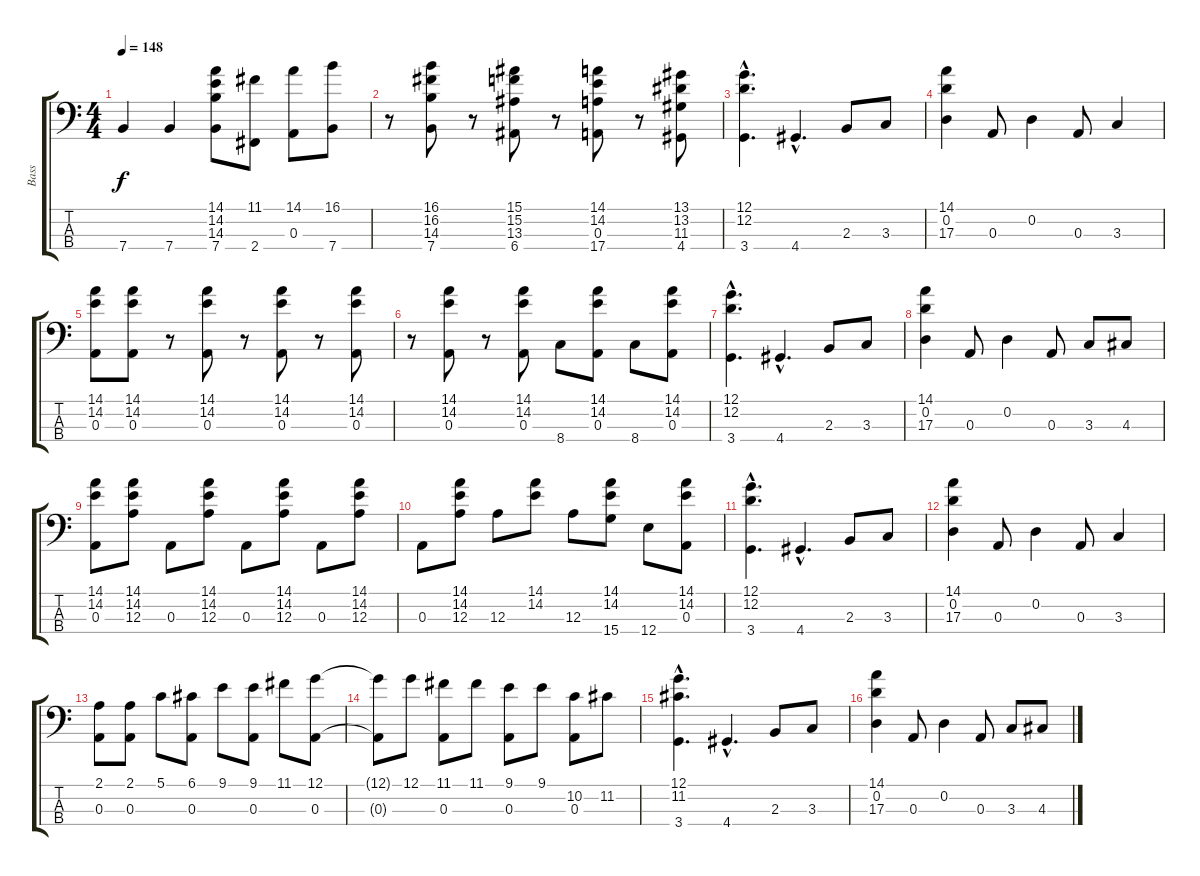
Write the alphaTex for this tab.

\track ("Bass" "Bass") {instrument electricbassfinger}
\staff {score tabs}
\tuning (G2 D2 A1 E1) {hide}
\ts (4 4)
\tempo 148
\clef f4
\ks c
7.4.4{dy f} 7.4.4 (14.1 14.2 14.3 7.4).8 (11.1 2.4).8 (14.1 0.3).8 (16.1 7.4).8 |
r.8 (16.1 16.2 14.3 7.4).8 r.8 (15.1 15.2 13.3 6.4).8 r.8 (14.1 14.2 0.3 17.4).8 r.8 (13.1 13.2 11.3 4.4).8 |
(12.1 12.2 3.4{hac}).4{d} 4.4{hac}.4{d} 2.3.8 3.3.8 |
(14.1 0.2 17.3).4 0.3.8 0.2.4 0.3.8 3.3.4 |
(14.1 14.2 0.3).8 (14.1 14.2 0.3).8 r.8 (14.1 14.2 0.3).8 r.8 (14.1 14.2 0.3).8 r.8 (14.1 14.2 0.3).8 |
r.8 (14.1 14.2 0.3).8 r.8 (14.1 14.2 0.3).8 8.4.8 (14.1 14.2 0.3).8 8.4.8 (14.1 14.2 0.3).8 |
(12.1 12.2 3.4{hac}).4{d} 4.4{hac}.4{d} 2.3.8 3.3.8 |
(14.1 0.2 17.3).4 0.3.8 0.2.4 0.3.8 3.3.8 4.3.8 |
(14.1 14.2 0.3).8 (14.1 14.2 12.3).8 0.3.8 (14.1 14.2 12.3).8 0.3.8 (14.1 14.2 12.3).8 0.3.8 (14.1 14.2 12.3).8 |
0.3.8 (14.1 14.2 12.3).8 12.3.8 (14.1 14.2).8 12.3.8 (14.1 14.2 15.4).8 12.4.8 (14.1 14.2 0.3).8 |
(12.1 12.2 3.4{hac}).4{d} 4.4{hac}.4{d} 2.3.8 3.3.8 |
(14.1 0.2 17.3).4 0.3.8 0.2.4 0.3.8 3.3.4 |
(2.1 0.3).8 (2.1 0.3).8 5.1.8 (6.1 0.3).8 9.1.8 (9.1 0.3).8 11.1.8 (12.1 0.3).8 |
(12.1{t} 0.3{t}).8 12.1.8 (11.1 0.3).8 11.1.8 (9.1 0.3).8 9.1.8 (10.2 0.3).8 11.2.8 |
(12.1 11.2 3.4{hac}).4{d} 4.4{hac}.4{d} 2.3.8 3.3.8 |
(14.1 0.2 17.3).4 0.3.8 0.2.4 0.3.8 3.3.8 4.3.8
